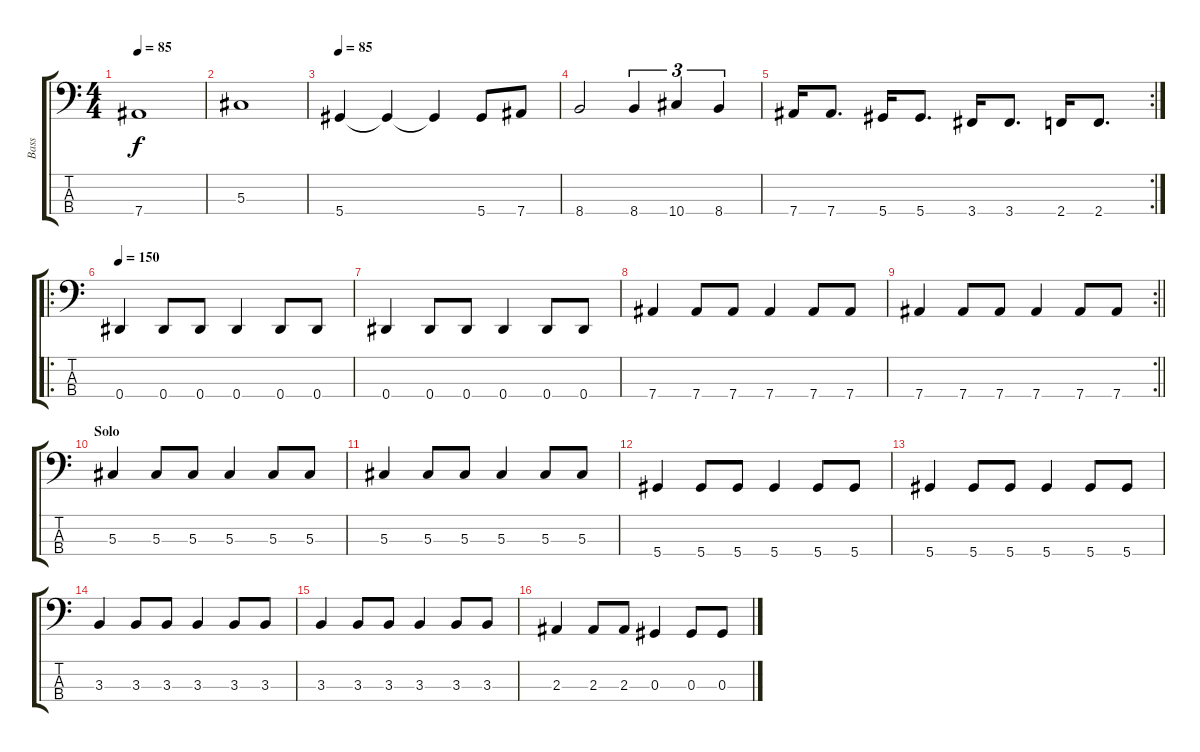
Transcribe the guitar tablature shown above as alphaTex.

\track ("Bass" "Bass") {instrument slapbass2}
\staff {score tabs}
\tuning (Gb2 Db2 Ab1 Eb1) {hide}
\ts (4 4)
\tempo 85
\clef f4
\ks c
7.4.1{dy f} |
5.3.1 |
\tempo 85
5.4.4 5.4{t}.4 5.4{t}.4 5.4.8 7.4.8 |
8.4.2 8.4.4{tu (3 2)} 10.4.4{tu (3 2)} 8.4.4{tu (3 2)} |
\rc 2
7.4.16 7.4.8{d} 5.4.16 5.4.8{d} 3.4.16 3.4.8{d} 2.4.16 2.4.8{d} |
\ro
\tempo 150
0.4.4 0.4.8 0.4.8 0.4.4 0.4.8 0.4.8 |
0.4.4 0.4.8 0.4.8 0.4.4 0.4.8 0.4.8 |
7.4.4 7.4.8 7.4.8 7.4.4 7.4.8 7.4.8 |
\rc 2
\barLineRight lightlight
7.4.4 7.4.8 7.4.8 7.4.4 7.4.8 7.4.8 |
\section ("" "Solo")
5.3.4 5.3.8 5.3.8 5.3.4 5.3.8 5.3.8 |
5.3.4 5.3.8 5.3.8 5.3.4 5.3.8 5.3.8 |
5.4.4 5.4.8 5.4.8 5.4.4 5.4.8 5.4.8 |
5.4.4 5.4.8 5.4.8 5.4.4 5.4.8 5.4.8 |
3.3.4 3.3.8 3.3.8 3.3.4 3.3.8 3.3.8 |
3.3.4 3.3.8 3.3.8 3.3.4 3.3.8 3.3.8 |
2.3.4 2.3.8 2.3.8 0.3.4 0.3.8 0.3.8
